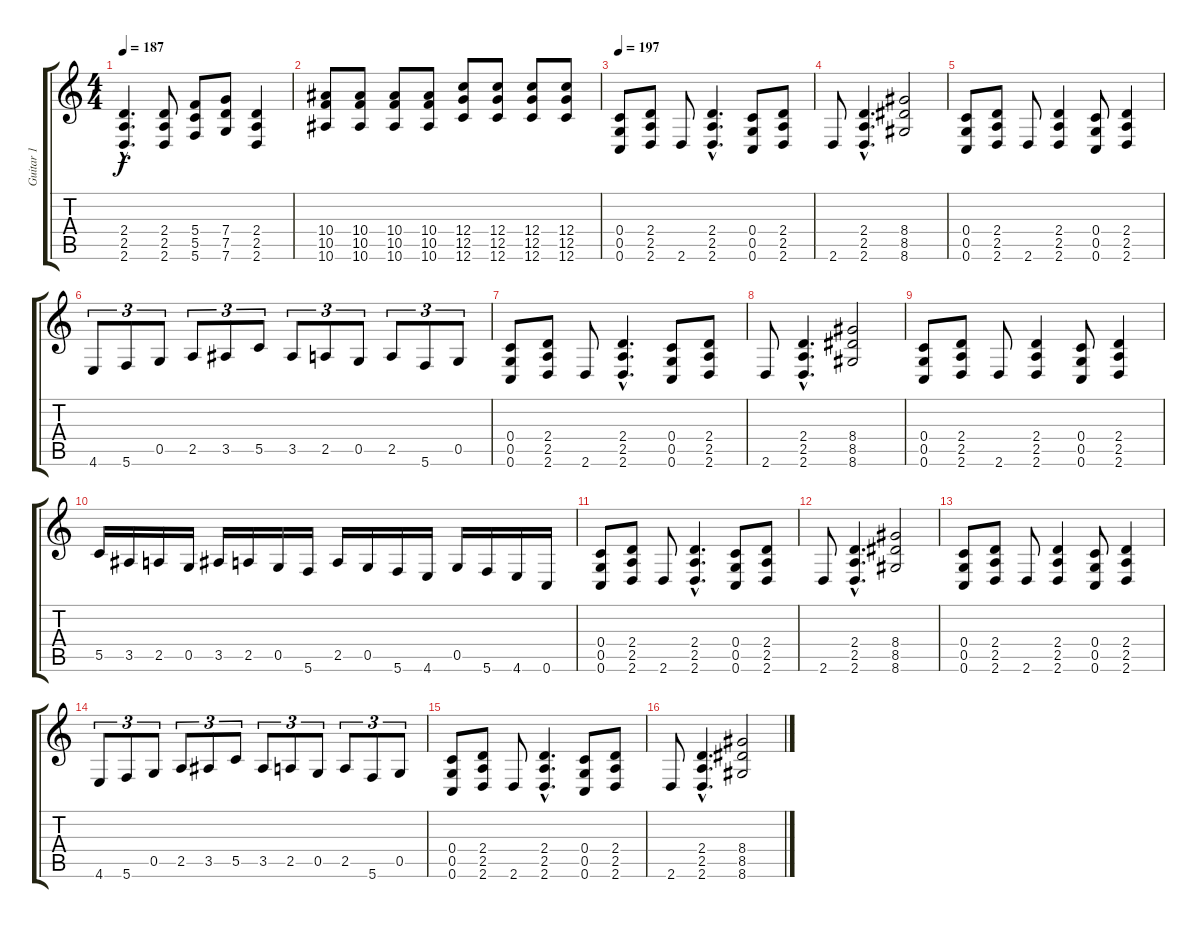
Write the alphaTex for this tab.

\track ("Guitar 1" "Guitar 1") {instrument acousticguitarsteel}
\staff {score tabs}
\tuning (D4 A3 F3 C3 G2 C2) {hide}
\ts (4 4)
\tempo 187
\clef g2
\ks c
(2.4{hac} 2.5{hac} 2.6{hac}).4{d dy f} (2.4 2.5 2.6).8 (5.4 5.5 5.6).8 (7.4 7.5 7.6).8 (2.4 2.5 2.6).4 |
(10.4 10.5 10.6).8 (10.4 10.5 10.6).8 (10.4 10.5 10.6).8 (10.4 10.5 10.6).8 (12.4 12.5 12.6).8 (12.4 12.5 12.6).8 (12.4 12.5 12.6).8 (12.4 12.5 12.6).8 |
\tempo 197
(0.4 0.5 0.6).8 (2.4 2.5 2.6).8 2.6.8 (2.4{hac} 2.5{hac} 2.6{hac}).4{d} (0.4 0.5 0.6).8 (2.4 2.5 2.6).8 |
2.6.8 (2.4{hac} 2.5{hac} 2.6{hac}).4{d} (8.4 8.5 8.6).2 |
(0.4 0.5 0.6).8 (2.4 2.5 2.6).8 2.6.8 (2.4 2.5 2.6).4 (0.4 0.5 0.6).8 (2.4 2.5 2.6).4 |
4.6.8{tu (3 2)} 5.6.8{tu (3 2)} 0.5.8{tu (3 2)} 2.5.8{tu (3 2)} 3.5.8{tu (3 2)} 5.5.8{tu (3 2)} 3.5.8{tu (3 2)} 2.5.8{tu (3 2)} 0.5.8{tu (3 2)} 2.5.8{tu (3 2)} 5.6.8{tu (3 2)} 0.5.8{tu (3 2)} |
(0.4 0.5 0.6).8 (2.4 2.5 2.6).8 2.6.8 (2.4{hac} 2.5{hac} 2.6{hac}).4{d} (0.4 0.5 0.6).8 (2.4 2.5 2.6).8 |
2.6.8 (2.4{hac} 2.5{hac} 2.6{hac}).4{d} (8.4 8.5 8.6).2 |
(0.4 0.5 0.6).8 (2.4 2.5 2.6).8 2.6.8 (2.4 2.5 2.6).4 (0.4 0.5 0.6).8 (2.4 2.5 2.6).4 |
5.5.16 3.5.16 2.5.16 0.5.16 3.5.16 2.5.16 0.5.16 5.6.16 2.5.16 0.5.16 5.6.16 4.6.16 0.5.16 5.6.16 4.6.16 0.6.16 |
(0.4 0.5 0.6).8 (2.4 2.5 2.6).8 2.6.8 (2.4{hac} 2.5{hac} 2.6{hac}).4{d} (0.4 0.5 0.6).8 (2.4 2.5 2.6).8 |
2.6.8 (2.4{hac} 2.5{hac} 2.6{hac}).4{d} (8.4 8.5 8.6).2 |
(0.4 0.5 0.6).8 (2.4 2.5 2.6).8 2.6.8 (2.4 2.5 2.6).4 (0.4 0.5 0.6).8 (2.4 2.5 2.6).4 |
4.6.8{tu (3 2)} 5.6.8{tu (3 2)} 0.5.8{tu (3 2)} 2.5.8{tu (3 2)} 3.5.8{tu (3 2)} 5.5.8{tu (3 2)} 3.5.8{tu (3 2)} 2.5.8{tu (3 2)} 0.5.8{tu (3 2)} 2.5.8{tu (3 2)} 5.6.8{tu (3 2)} 0.5.8{tu (3 2)} |
(0.4 0.5 0.6).8 (2.4 2.5 2.6).8 2.6.8 (2.4{hac} 2.5{hac} 2.6{hac}).4{d} (0.4 0.5 0.6).8 (2.4 2.5 2.6).8 |
2.6.8 (2.4{hac} 2.5{hac} 2.6{hac}).4{d} (8.4 8.5 8.6).2
